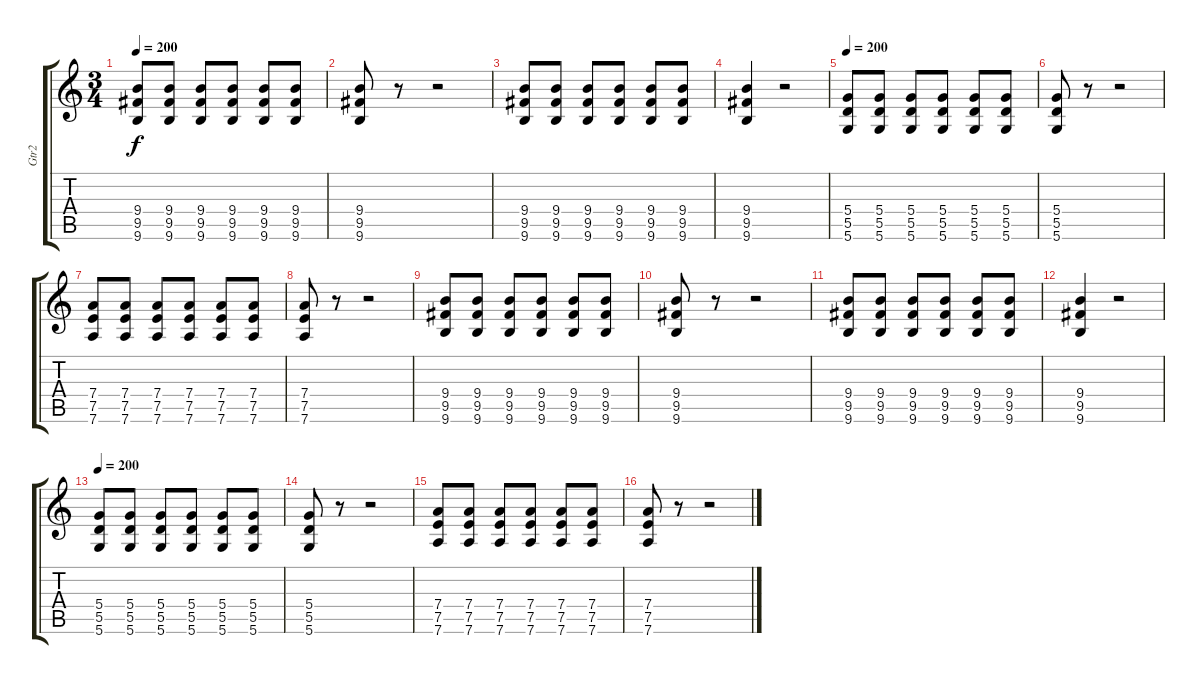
\track ("Gtr2" "Gtr2") {instrument electricguitarjazz}
\staff {score tabs}
\tuning (E4 B3 G3 D3 A2 D2) {hide}
\ts (3 4)
\tempo 200
\clef g2
\ks c
(9.4 9.5 9.6).8{dy f} (9.4 9.5 9.6).8 (9.4 9.5 9.6).8 (9.4 9.5 9.6).8 (9.4 9.5 9.6).8 (9.4 9.5 9.6).8 |
(9.4 9.5 9.6).8 r.8 r.2 |
(9.4 9.5 9.6).8 (9.4 9.5 9.6).8 (9.4 9.5 9.6).8 (9.4 9.5 9.6).8 (9.4 9.5 9.6).8 (9.4 9.5 9.6).8 |
(9.4 9.5 9.6).4 r.2 |
\tempo 200
(5.4 5.5 5.6).8{instrument distortionguitar} (5.4 5.5 5.6).8 (5.4 5.5 5.6).8 (5.4 5.5 5.6).8 (5.4 5.5 5.6).8 (5.4 5.5 5.6).8 |
(5.4 5.5 5.6).8 r.8 r.2 |
(7.4 7.5 7.6).8 (7.4 7.5 7.6).8 (7.4 7.5 7.6).8 (7.4 7.5 7.6).8 (7.4 7.5 7.6).8 (7.4 7.5 7.6).8 |
(7.4 7.5 7.6).8 r.8 r.2 |
(9.4 9.5 9.6).8 (9.4 9.5 9.6).8 (9.4 9.5 9.6).8 (9.4 9.5 9.6).8 (9.4 9.5 9.6).8 (9.4 9.5 9.6).8 |
(9.4 9.5 9.6).8 r.8 r.2 |
(9.4 9.5 9.6).8 (9.4 9.5 9.6).8 (9.4 9.5 9.6).8 (9.4 9.5 9.6).8 (9.4 9.5 9.6).8 (9.4 9.5 9.6).8 |
(9.4 9.5 9.6).4 r.2 |
\tempo 200
(5.4 5.5 5.6).8{instrument distortionguitar} (5.4 5.5 5.6).8 (5.4 5.5 5.6).8 (5.4 5.5 5.6).8 (5.4 5.5 5.6).8 (5.4 5.5 5.6).8 |
(5.4 5.5 5.6).8 r.8 r.2 |
(7.4 7.5 7.6).8 (7.4 7.5 7.6).8 (7.4 7.5 7.6).8 (7.4 7.5 7.6).8 (7.4 7.5 7.6).8 (7.4 7.5 7.6).8 |
(7.4 7.5 7.6).8 r.8 r.2
